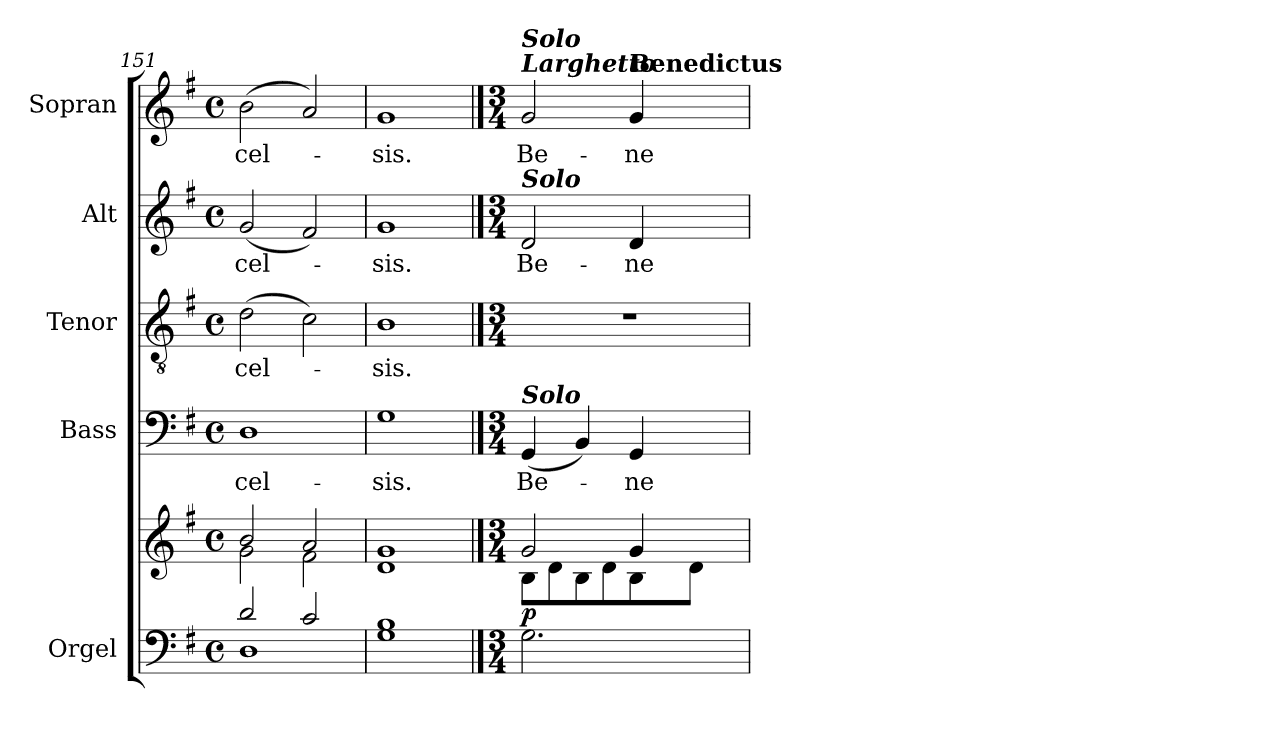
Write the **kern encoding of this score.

**kern	**kern	**dynam	**kern	**text	**kern	**text	**kern	**text	**kern	**text
*part5	*part5	*part5	*part4	*part4	*part3	*part3	*part2	*part2	*part1	*part1
*staff6	*staff5	*staff5/6	*staff4	*staff4	*staff3	*staff3	*staff2	*staff2	*staff1	*staff1
*I"Orgel	*	*	*I"Bass	*	*I"Tenor	*	*I"Alt	*	*I"Sopran	*
*I'Org.	*	*	*I'B.	*	*I'T.	*	*I'A.	*	*I'S.	*
*clefF4	*clefG2	*	*clefF4	*	*clefGv2	*	*clefG2	*	*clefG2	*
*k[f#]	*k[f#]	*	*k[f#]	*	*k[f#]	*	*k[f#]	*	*k[f#]	*
*G:	*G:	*	*G:	*	*G:	*	*G:	*	*G:	*
*M4/4	*M4/4	*	*M4/4	*	*M4/4	*	*M4/4	*	*M4/4	*
*met(c)	*met(c)	*	*met(c)	*	*met(c)	*	*met(c)	*	*met(c)	*
=151	=151	=151	=151	=151	=151	=151	=151	=151	=151	=151
*^	*^	*	*	*	*	*	*	*	*	*
!	!	!	!	!	!	!LO:LY:b	!	!LO:LY:b	!	!LO:LY:b	!	!LO:LY:b
2d/	1D	2b/	2g\	.	1D	-cel-	(>2d\	-cel-	(<2g/	-cel-	(>2b\	-cel-
2c/	.	2a/	2f#\	.	.	.	2c\)	.	2f#/)	.	2a/)	.
=152	=152	=152	=152	=152	=152	=152	=152	=152	=152	=152	=152	=152
!	!	!	!	!	!	!LO:LY:b	!	!LO:LY:b	!	!LO:LY:b	!	!LO:LY:b
1B	1G	1g	1d	.	1G	-sis.	1B	-sis.	1g	-sis.	1g	-sis.
*v	*v	*	*	*	*	*	*	*	*	*	*	*
!!LO:LB:g=z
==153	==153	==153	==153	==153	==153	==153	==153	==153	==153	==153	==153
*M3/4	*M3/4	*	*	*M3/4	*	*M3/4	*	*M3/4	*	*M3/4	*
*^	*	*	*	*	*	*	*	*	*	*	*
!	!	!	!	!	!	!	!	!	!	!	!LO:TX:a:Bi:t=Larghetto	!
!	!	!	!	!	!	!	!	!	!	!	!LO:TX:a:Bi:t=Solo	!
!	!	!	!	!	!	!	!	!	!LO:TX:a:Bi:t=Solo	!	!	!
!	!	!	!	!	!LO:TX:a:Bi:t=Solo	!	!	!	!	!	!	!
!	!	!	!	!LO:DY:b	!	!LO:LY:b	!	!	!	!LO:LY:b	!	!LO:LY:b
*v	*v	*	*	*	*	*	*	*	*	*	*	*
2.G\	2g/	8B\L	p	(<4GG/	Be-	2.r	.	2d/	Be-	2g/	Be-
.	.	8d\	.	.	.	.	.	.	.	.	.
.	.	8B\	.	4BB/)	.	.	.	.	.	.	.
.	.	8d\	.	.	.	.	.	.	.	.	.
!	!	!	!	!	!	!	!	!	!	!LO:TX:a:B:t=Benedictus	!
!	!	!	!	!	!LO:LY:b	!	!	!	!LO:LY:b	!	!LO:LY:b
.	4g/	8B\	.	4GG/	-ne-	.	.	4d/	-ne-	4g/	-ne-
.	.	8d\J	.	.	.	.	.	.	.	.	.
*	*v	*v	*	*	*	*	*	*	*	*	*
=	=	=	=	=	=	=	=	=	=	=
*-	*-	*-	*-	*-	*-	*-	*-	*-	*-	*-
